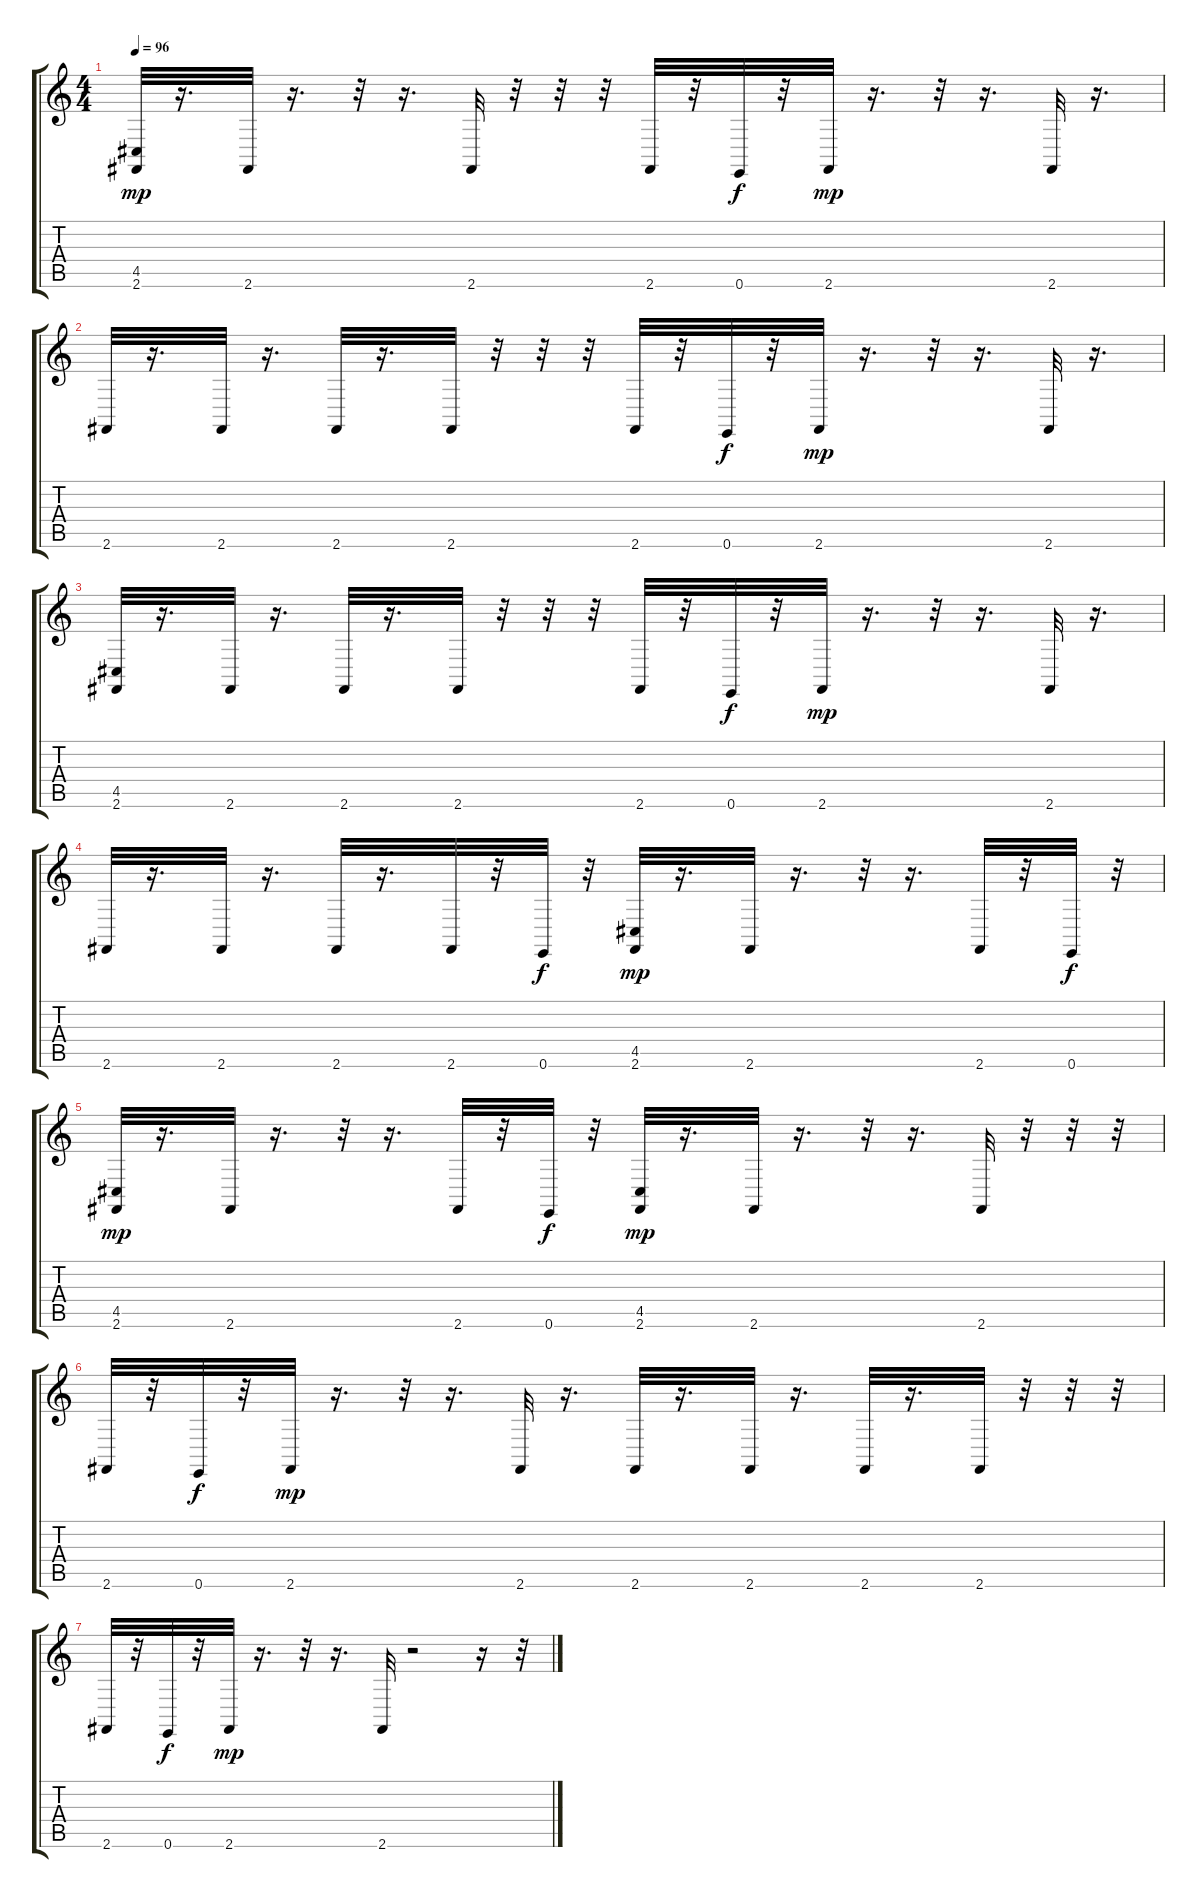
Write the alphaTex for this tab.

\track "" {instrument acousticgrandpiano}
\staff {score tabs}
\tuning (E4 B3 G3 D3 A2 E2) {hide}
\ts (4 4)
\tempo 96
\clef g2
\ks c
(4.5 2.6).32{dy mp} r.16{d} 2.6.32 r.16{d} r.32 r.16{d} 2.6.32 r.32 r.32 r.32 2.6.32 r.32 0.6.32{dy f} r.32 2.6.32{dy mp} r.16{d} r.32 r.16{d} 2.6.32 r.16{d} |
2.6.32 r.16{d} 2.6.32 r.16{d} 2.6.32 r.16{d} 2.6.32 r.32 r.32 r.32 2.6.32 r.32 0.6.32{dy f} r.32 2.6.32{dy mp} r.16{d} r.32 r.16{d} 2.6.32 r.16{d} |
(4.5 2.6).32 r.16{d} 2.6.32 r.16{d} 2.6.32 r.16{d} 2.6.32 r.32 r.32 r.32 2.6.32 r.32 0.6.32{dy f} r.32 2.6.32{dy mp} r.16{d} r.32 r.16{d} 2.6.32 r.16{d} |
2.6.32 r.16{d} 2.6.32 r.16{d} 2.6.32 r.16{d} 2.6.32 r.32 0.6.32{dy f} r.32 (4.5 2.6).32{dy mp} r.16{d} 2.6.32 r.16{d} r.32 r.16{d} 2.6.32 r.32 0.6.32{dy f} r.32 |
(4.5 2.6).32{dy mp} r.16{d} 2.6.32 r.16{d} r.32 r.16{d} 2.6.32 r.32 0.6.32{dy f} r.32 (4.5 2.6).32{dy mp} r.16{d} 2.6.32 r.16{d} r.32 r.16{d} 2.6.32 r.32 r.32 r.32 |
2.6.32 r.32 0.6.32{dy f} r.32 2.6.32{dy mp} r.16{d} r.32 r.16{d} 2.6.32 r.16{d} 2.6.32 r.16{d} 2.6.32 r.16{d} 2.6.32 r.16{d} 2.6.32 r.32 r.32 r.32 |
2.6.32 r.32 0.6.32{dy f} r.32 2.6.32{dy mp} r.16{d} r.32 r.16{d} 2.6.32 r.2 r.16 r.32
